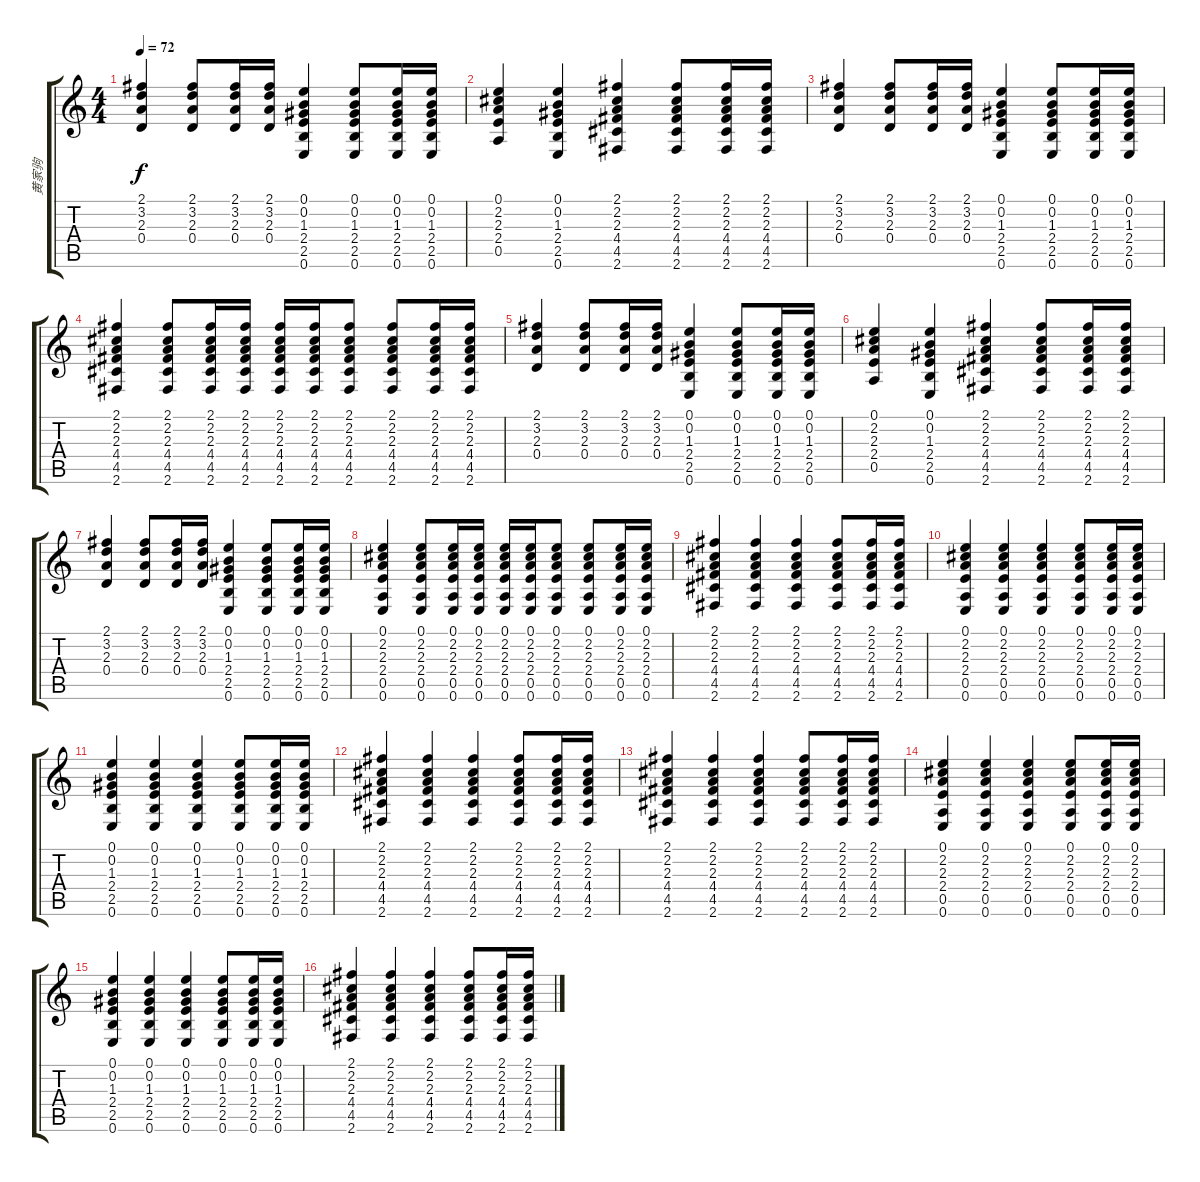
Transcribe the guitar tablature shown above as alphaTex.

\track ("黄家驹" "黄家驹") {instrument acousticguitarsteel}
\staff {score tabs}
\tuning (E4 B3 G3 D3 A2 E2) {hide}
\ts (4 4)
\tempo 72
\clef g2
\ks c
(2.1 3.2 2.3 0.4).4{dy f} (2.1 3.2 2.3 0.4).8 (2.1 3.2 2.3 0.4).16 (2.1 3.2 2.3 0.4).16 (0.1 0.2 1.3 2.4 2.5 0.6).4 (0.1 0.2 1.3 2.4 2.5 0.6).8 (0.1 0.2 1.3 2.4 2.5 0.6).16 (0.1 0.2 1.3 2.4 2.5 0.6).16 |
(0.1 2.2 2.3 2.4 0.5).4 (0.1 0.2 1.3 2.4 2.5 0.6).4 (2.1 2.2 2.3 4.4 4.5 2.6).4 (2.1 2.2 2.3 4.4 4.5 2.6).8 (2.1 2.2 2.3 4.4 4.5 2.6).16 (2.1 2.2 2.3 4.4 4.5 2.6).16 |
(2.1 3.2 2.3 0.4).4 (2.1 3.2 2.3 0.4).8 (2.1 3.2 2.3 0.4).16 (2.1 3.2 2.3 0.4).16 (0.1 0.2 1.3 2.4 2.5 0.6).4 (0.1 0.2 1.3 2.4 2.5 0.6).8 (0.1 0.2 1.3 2.4 2.5 0.6).16 (0.1 0.2 1.3 2.4 2.5 0.6).16 |
(2.1 2.2 2.3 4.4 4.5 2.6).4 (2.1 2.2 2.3 4.4 4.5 2.6).8 (2.1 2.2 2.3 4.4 4.5 2.6).16 (2.1 2.2 2.3 4.4 4.5 2.6).16 (2.1 2.2 2.3 4.4 4.5 2.6).16 (2.1 2.2 2.3 4.4 4.5 2.6).16 (2.1 2.2 2.3 4.4 4.5 2.6).8 (2.1 2.2 2.3 4.4 4.5 2.6).8 (2.1 2.2 2.3 4.4 4.5 2.6).16 (2.1 2.2 2.3 4.4 4.5 2.6).16 |
(2.1 3.2 2.3 0.4).4 (2.1 3.2 2.3 0.4).8 (2.1 3.2 2.3 0.4).16 (2.1 3.2 2.3 0.4).16 (0.1 0.2 1.3 2.4 2.5 0.6).4 (0.1 0.2 1.3 2.4 2.5 0.6).8 (0.1 0.2 1.3 2.4 2.5 0.6).16 (0.1 0.2 1.3 2.4 2.5 0.6).16 |
(0.1 2.2 2.3 2.4 0.5).4 (0.1 0.2 1.3 2.4 2.5 0.6).4 (2.1 2.2 2.3 4.4 4.5 2.6).4 (2.1 2.2 2.3 4.4 4.5 2.6).8 (2.1 2.2 2.3 4.4 4.5 2.6).16 (2.1 2.2 2.3 4.4 4.5 2.6).16 |
(2.1 3.2 2.3 0.4).4 (2.1 3.2 2.3 0.4).8 (2.1 3.2 2.3 0.4).16 (2.1 3.2 2.3 0.4).16 (0.1 0.2 1.3 2.4 2.5 0.6).4 (0.1 0.2 1.3 2.4 2.5 0.6).8 (0.1 0.2 1.3 2.4 2.5 0.6).16 (0.1 0.2 1.3 2.4 2.5 0.6).16 |
(0.1 2.2 2.3 2.4 0.5 0.6).4 (0.1 2.2 2.3 2.4 0.5 0.6).8 (0.1 2.2 2.3 2.4 0.5 0.6).16 (0.1 2.2 2.3 2.4 0.5 0.6).16 (0.1 2.2 2.3 2.4 0.5 0.6).16 (0.1 2.2 2.3 2.4 0.5 0.6).16 (0.1 2.2 2.3 2.4 0.5 0.6).8 (0.1 2.2 2.3 2.4 0.5 0.6).8 (0.1 2.2 2.3 2.4 0.5 0.6).16 (0.1 2.2 2.3 2.4 0.5 0.6).16 |
(2.1 2.2 2.3 4.4 4.5 2.6).4 (2.1 2.2 2.3 4.4 4.5 2.6).4 (2.1 2.2 2.3 4.4 4.5 2.6).4 (2.1 2.2 2.3 4.4 4.5 2.6).8 (2.1 2.2 2.3 4.4 4.5 2.6).16 (2.1 2.2 2.3 4.4 4.5 2.6).16 |
(0.1 2.2 2.3 2.4 0.5 0.6).4 (0.1 2.2 2.3 2.4 0.5 0.6).4 (0.1 2.2 2.3 2.4 0.5 0.6).4 (0.1 2.2 2.3 2.4 0.5 0.6).8 (0.1 2.2 2.3 2.4 0.5 0.6).16 (0.1 2.2 2.3 2.4 0.5 0.6).16 |
(0.1 0.2 1.3 2.4 2.5 0.6).4 (0.1 0.2 1.3 2.4 2.5 0.6).4 (0.1 0.2 1.3 2.4 2.5 0.6).4 (0.1 0.2 1.3 2.4 2.5 0.6).8 (0.1 0.2 1.3 2.4 2.5 0.6).16 (0.1 0.2 1.3 2.4 2.5 0.6).16 |
(2.1 2.2 2.3 4.4 4.5 2.6).4 (2.1 2.2 2.3 4.4 4.5 2.6).4 (2.1 2.2 2.3 4.4 4.5 2.6).4 (2.1 2.2 2.3 4.4 4.5 2.6).8 (2.1 2.2 2.3 4.4 4.5 2.6).16 (2.1 2.2 2.3 4.4 4.5 2.6).16 |
(2.1 2.2 2.3 4.4 4.5 2.6).4 (2.1 2.2 2.3 4.4 4.5 2.6).4 (2.1 2.2 2.3 4.4 4.5 2.6).4 (2.1 2.2 2.3 4.4 4.5 2.6).8 (2.1 2.2 2.3 4.4 4.5 2.6).16 (2.1 2.2 2.3 4.4 4.5 2.6).16 |
(0.1 2.2 2.3 2.4 0.5 0.6).4 (0.1 2.2 2.3 2.4 0.5 0.6).4 (0.1 2.2 2.3 2.4 0.5 0.6).4 (0.1 2.2 2.3 2.4 0.5 0.6).8 (0.1 2.2 2.3 2.4 0.5 0.6).16 (0.1 2.2 2.3 2.4 0.5 0.6).16 |
(0.1 0.2 1.3 2.4 2.5 0.6).4 (0.1 0.2 1.3 2.4 2.5 0.6).4 (0.1 0.2 1.3 2.4 2.5 0.6).4 (0.1 0.2 1.3 2.4 2.5 0.6).8 (0.1 0.2 1.3 2.4 2.5 0.6).16 (0.1 0.2 1.3 2.4 2.5 0.6).16 |
(2.1 2.2 2.3 4.4 4.5 2.6).4 (2.1 2.2 2.3 4.4 4.5 2.6).4 (2.1 2.2 2.3 4.4 4.5 2.6).4 (2.1 2.2 2.3 4.4 4.5 2.6).8 (2.1 2.2 2.3 4.4 4.5 2.6).16 (2.1 2.2 2.3 4.4 4.5 2.6).16
